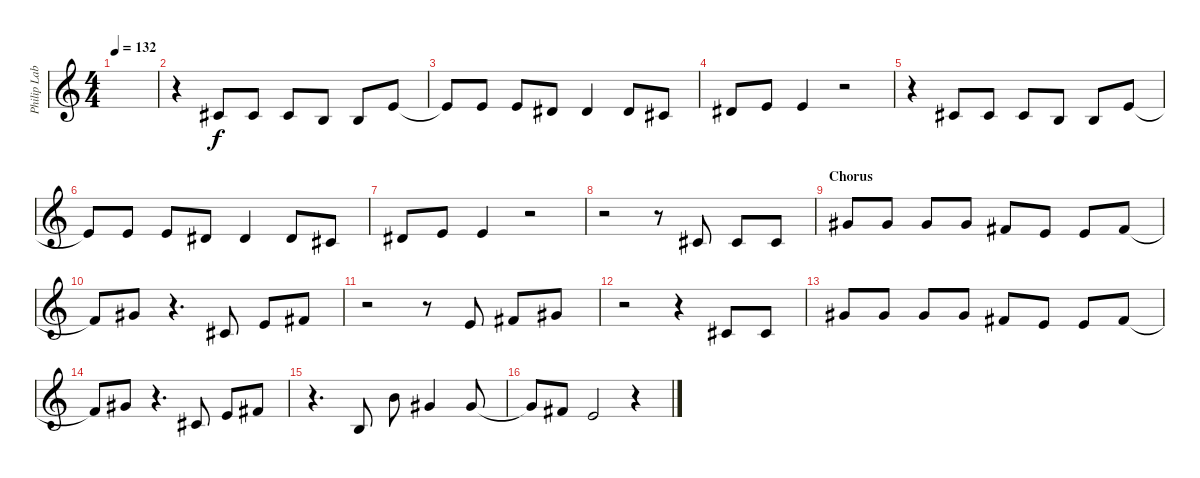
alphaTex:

\track ("Philip Labonte" "Philip Lab") {instrument voiceoohs}
\staff {score}
\tuning (E4 B3 G3 D3 A2 E2 B1) {hide}
\ts (4 4)
\tempo 132
\clef g2
\ks c
|
r.4 2.2.8 2.2.8 2.2.8 0.2.8 0.2.8 0.1.8 |
0.1{t}.8 0.1.8 0.1.8 4.2.8 4.2.4 4.2.8 2.2.8 |
4.2.8 0.1.8 0.1.4 r.2 |
r.4 2.2.8 2.2.8 2.2.8 0.2.8 0.2.8 0.1.8 |
0.1{t}.8 0.1.8 0.1.8 4.2.8 4.2.4 4.2.8 2.2.8 |
4.2.8 0.1.8 0.1.4 r.2 |
r.2 r.8 2.2.8 2.2.8 2.2.8 |
\section ("" "Chorus")
4.1.8 4.1.8 4.1.8 4.1.8 2.1.8 0.1.8 0.1.8 2.1.8 |
2.1{t}.8 4.1.8 r.4{d} 2.2.8 0.1.8 2.1.8 |
r.2 r.8 0.1.8 2.1.8 4.1.8 |
r.2 r.4 2.2.8 2.2.8 |
4.1.8 4.1.8 4.1.8 4.1.8 2.1.8 0.1.8 0.1.8 2.1.8 |
2.1{t}.8 4.1.8 r.4{d} 2.2.8 0.1.8 2.1.8 |
r.4{d} 0.2.8 7.1.8 4.1.4 4.1.8 |
4.1{t}.8 2.1.8 0.1.2 r.4
